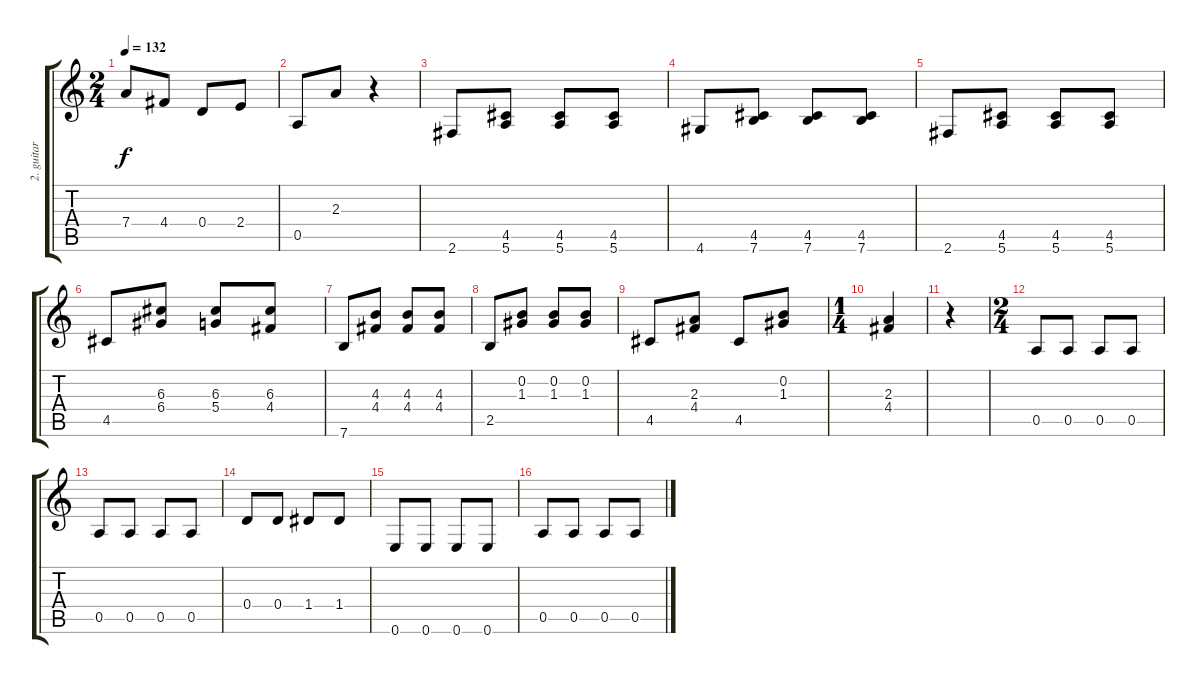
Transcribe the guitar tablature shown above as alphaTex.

\track ("2. guitar" "2. guitar") {instrument electricguitarclean}
\staff {score tabs}
\tuning (E4 B3 G3 D3 A2 E2) {hide}
\ts (2 4)
\tempo 132
\clef g2
\ks c
7.4.8{dy f} 4.4.8 0.4.8 2.4.8 |
0.5.8 2.3.8 r.4 |
2.6.8 (4.5 5.6).8 (4.5 5.6).8 (4.5 5.6).8 |
4.6.8 (4.5 7.6).8 (4.5 7.6).8 (4.5 7.6).8 |
2.6.8 (4.5 5.6).8 (4.5 5.6).8 (4.5 5.6).8 |
4.5.8 (6.3 6.4).8 (6.3 5.4).8 (6.3 4.4).8 |
7.6.8 (4.3 4.4).8 (4.3 4.4).8 (4.3 4.4).8 |
2.5.8 (0.2 1.3).8 (0.2 1.3).8 (0.2 1.3).8 |
4.5.8 (2.3 4.4).8 4.5.8 (0.2 1.3).8 |
\ts (1 4)
(2.3 4.4).4 |
r.4 |
\ts (2 4)
0.5.8 0.5.8 0.5.8 0.5.8 |
0.5.8 0.5.8 0.5.8 0.5.8 |
0.4.8 0.4.8 1.4.8 1.4.8 |
0.6.8 0.6.8 0.6.8 0.6.8 |
0.5.8 0.5.8 0.5.8 0.5.8
